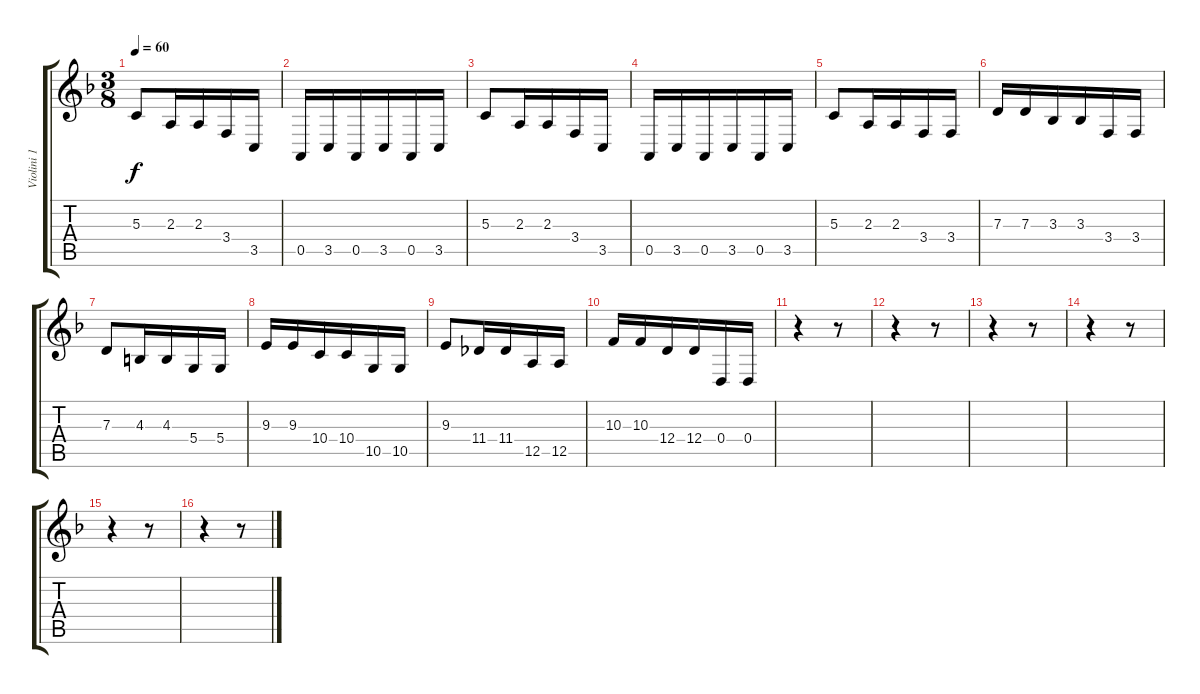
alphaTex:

\track ("Violini 1" "Violini 1") {instrument violin}
\staff {score tabs}
\tuning (E4 B3 G3 D3 A2 E2) {hide}
\ts (3 8)
\tempo 60
\clef g2
\ks f
5.3.8{dy f} 2.3.16 2.3.16 3.4.16 3.5.16 |
0.5.16 3.5.16 0.5.16 3.5.16 0.5.16 3.5.16 |
5.3.8 2.3.16 2.3.16 3.4.16 3.5.16 |
0.5.16 3.5.16 0.5.16 3.5.16 0.5.16 3.5.16 |
5.3.8 2.3.16 2.3.16 3.4.16 3.4.16 |
7.3.16 7.3.16 3.3.16 3.3.16 3.4.16 3.4.16 |
7.3.8 4.3.16 4.3.16 5.4.16 5.4.16 |
9.3.16 9.3.16 10.4.16 10.4.16 10.5.16 10.5.16 |
9.3.8 11.4.16 11.4.16 12.5.16 12.5.16 |
10.3.16 10.3.16 12.4.16 12.4.16 0.4.16 0.4.16 |
r.4 r.8 |
r.4 r.8 |
r.4 r.8 |
r.4 r.8 |
r.4 r.8 |
r.4 r.8
